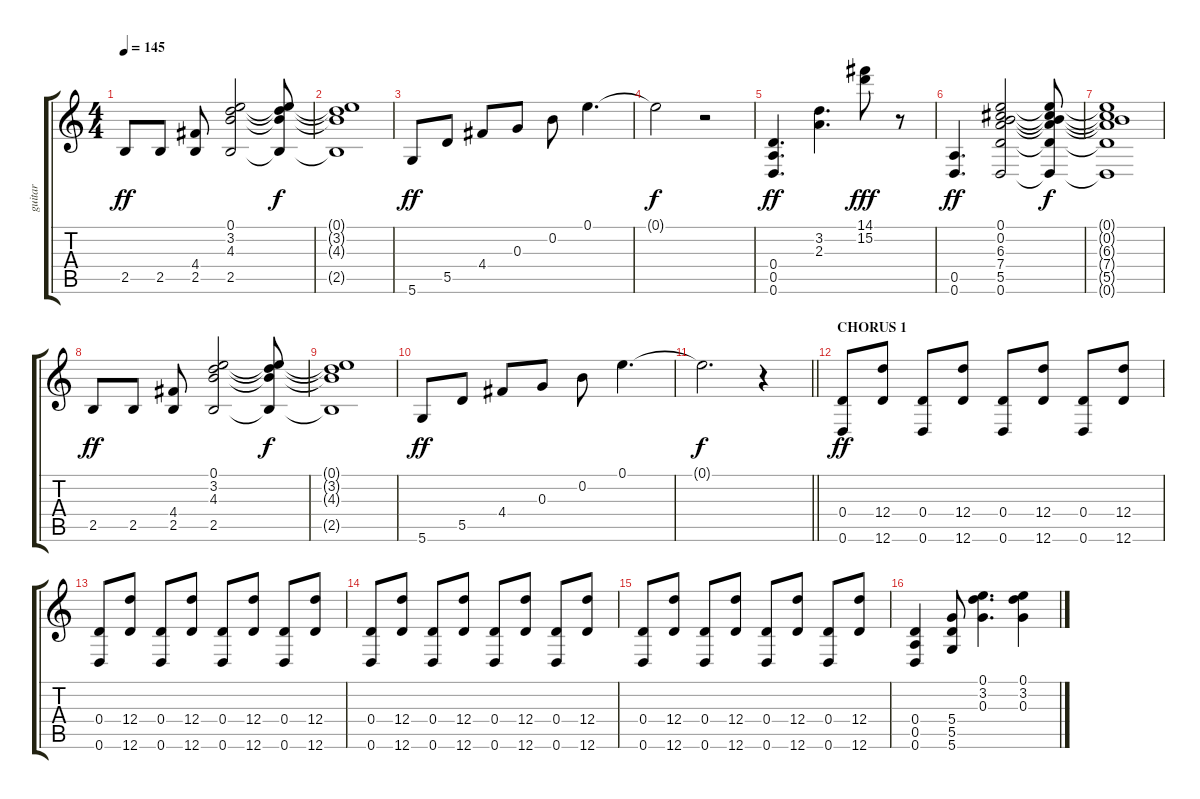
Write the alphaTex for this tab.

\track ("guitar" "guitar") {instrument overdrivenguitar}
\staff {score tabs}
\tuning (E4 B3 G3 D3 A2 D2) {hide}
\ts (4 4)
\tempo 145
\clef g2
\ks c
2.5.8{dy ff} 2.5.8 (4.4 2.5).8 (0.1 3.2 4.3 2.5).2 (0.1{t} 3.2{t} 4.3{t} 2.5{t}).8{dy f} |
(0.1{t} 3.2{t} 4.3{t} 2.5{t}).1 |
5.6.8{dy ff} 5.5.8 4.4.8 0.3.8 0.2.8 0.1.4{d} |
0.1{t}.2{dy f} r.2 |
(0.4 0.5 0.6).4{d dy ff} (3.2 2.3).4{d} (14.1 15.2).8{dy fff} r.8 |
(0.5 0.6).4{d dy ff} (0.1 0.2 6.3 7.4 5.5 0.6).2 (0.1{t} 0.2{t} 6.3{t} 7.4{t} 5.5{t} 0.6{t}).8{dy f} |
(0.1{t} 0.2{t} 6.3{t} 7.4{t} 5.5{t} 0.6{t}).1 |
2.5.8{dy ff} 2.5.8 (4.4 2.5).8 (0.1 3.2 4.3 2.5).2 (0.1{t} 3.2{t} 4.3{t} 2.5{t}).8{dy f} |
(0.1{t} 3.2{t} 4.3{t} 2.5{t}).1 |
5.6.8{dy ff} 5.5.8 4.4.8 0.3.8 0.2.8 0.1.4{d} |
\barLineRight lightlight
0.1{t}.2{d dy f} r.4 |
\section ("" "CHORUS 1")
(0.4 0.6).8{dy ff instrument electricguitarjazz} (12.4 12.6).8 (0.4 0.6).8 (12.4 12.6).8 (0.4 0.6).8 (12.4 12.6).8 (0.4 0.6).8 (12.4 12.6).8 |
(0.4 0.6).8 (12.4 12.6).8 (0.4 0.6).8 (12.4 12.6).8 (0.4 0.6).8 (12.4 12.6).8 (0.4 0.6).8 (12.4 12.6).8 |
(0.4 0.6).8 (12.4 12.6).8 (0.4 0.6).8 (12.4 12.6).8 (0.4 0.6).8 (12.4 12.6).8 (0.4 0.6).8 (12.4 12.6).8 |
(0.4 0.6).8 (12.4 12.6).8 (0.4 0.6).8 (12.4 12.6).8 (0.4 0.6).8 (12.4 12.6).8 (0.4 0.6).8 (12.4 12.6).8 |
(0.4 0.5 0.6).4 (5.4 5.5 5.6).8 (0.1 3.2 0.3).4{d} (0.1 3.2 0.3).4
